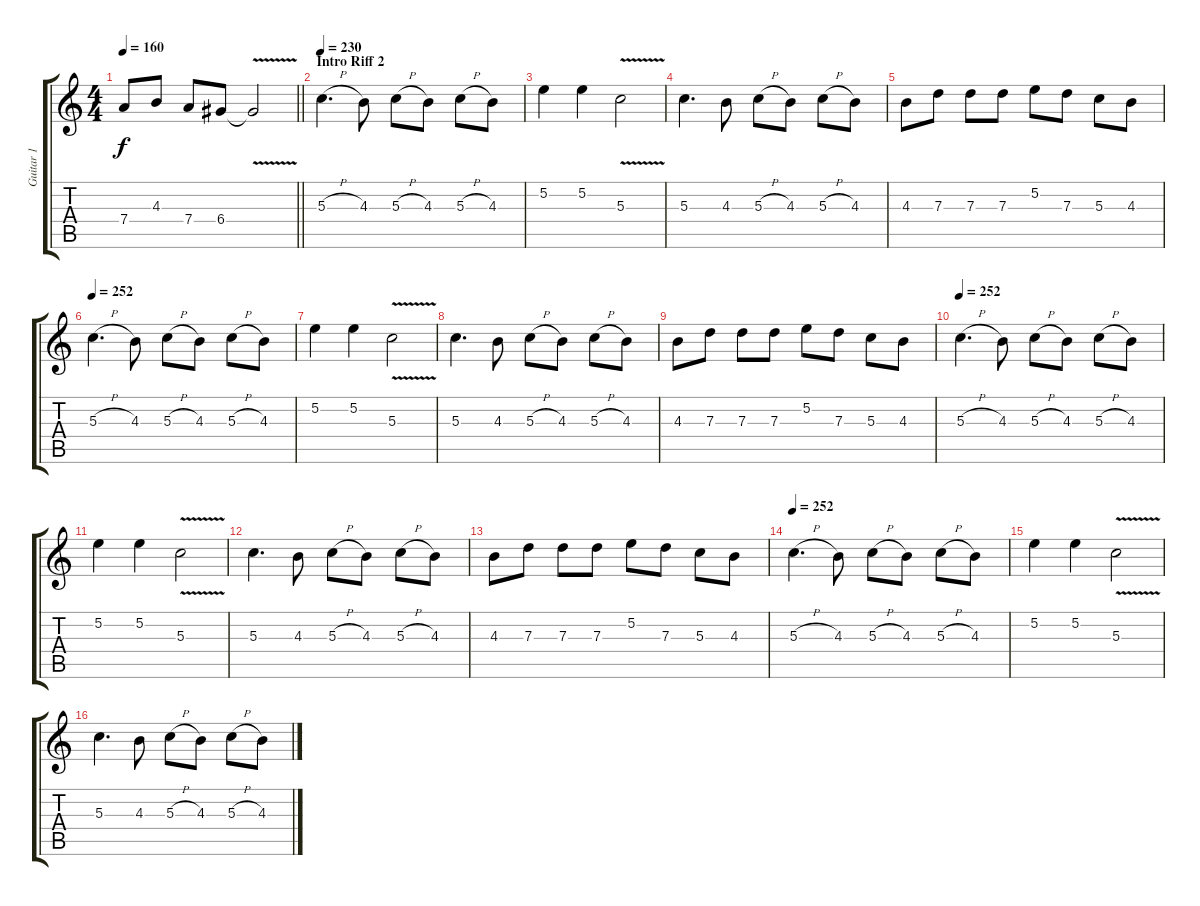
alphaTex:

\track ("Guitar 1" "Guitar 1") {instrument distortionguitar}
\staff {score tabs}
\tuning (E4 B3 G3 D3 A2 E2) {hide}
\ts (4 4)
\tempo 160
\clef g2
\barLineRight lightlight
\ks c
7.4.8{dy f} 4.3.8 7.4.8 6.4.8 6.4{v t}.2 |
\section ("" "Intro Riff 2")
\tempo 252
\tempo 230
5.3{h}.4{d} 4.3.8 5.3{h}.8 4.3.8 5.3{h}.8 4.3.8 |
5.2.4 5.2.4 5.3{v}.2 |
5.3.4{d} 4.3.8 5.3{h}.8 4.3.8 5.3{h}.8 4.3.8 |
4.3.8 7.3.8 7.3.8 7.3.8 5.2.8 7.3.8 5.3.8 4.3.8 |
\tempo 252
5.3{h}.4{d} 4.3.8 5.3{h}.8 4.3.8 5.3{h}.8 4.3.8 |
5.2.4 5.2.4 5.3{v}.2 |
5.3.4{d} 4.3.8 5.3{h}.8 4.3.8 5.3{h}.8 4.3.8 |
4.3.8 7.3.8 7.3.8 7.3.8 5.2.8 7.3.8 5.3.8 4.3.8 |
\tempo 252
5.3{h}.4{d} 4.3.8 5.3{h}.8 4.3.8 5.3{h}.8 4.3.8 |
5.2.4 5.2.4 5.3{v}.2 |
5.3.4{d} 4.3.8 5.3{h}.8 4.3.8 5.3{h}.8 4.3.8 |
4.3.8 7.3.8 7.3.8 7.3.8 5.2.8 7.3.8 5.3.8 4.3.8 |
\tempo 252
5.3{h}.4{d} 4.3.8 5.3{h}.8 4.3.8 5.3{h}.8 4.3.8 |
5.2.4 5.2.4 5.3{v}.2 |
5.3.4{d} 4.3.8 5.3{h}.8 4.3.8 5.3{h}.8 4.3.8
